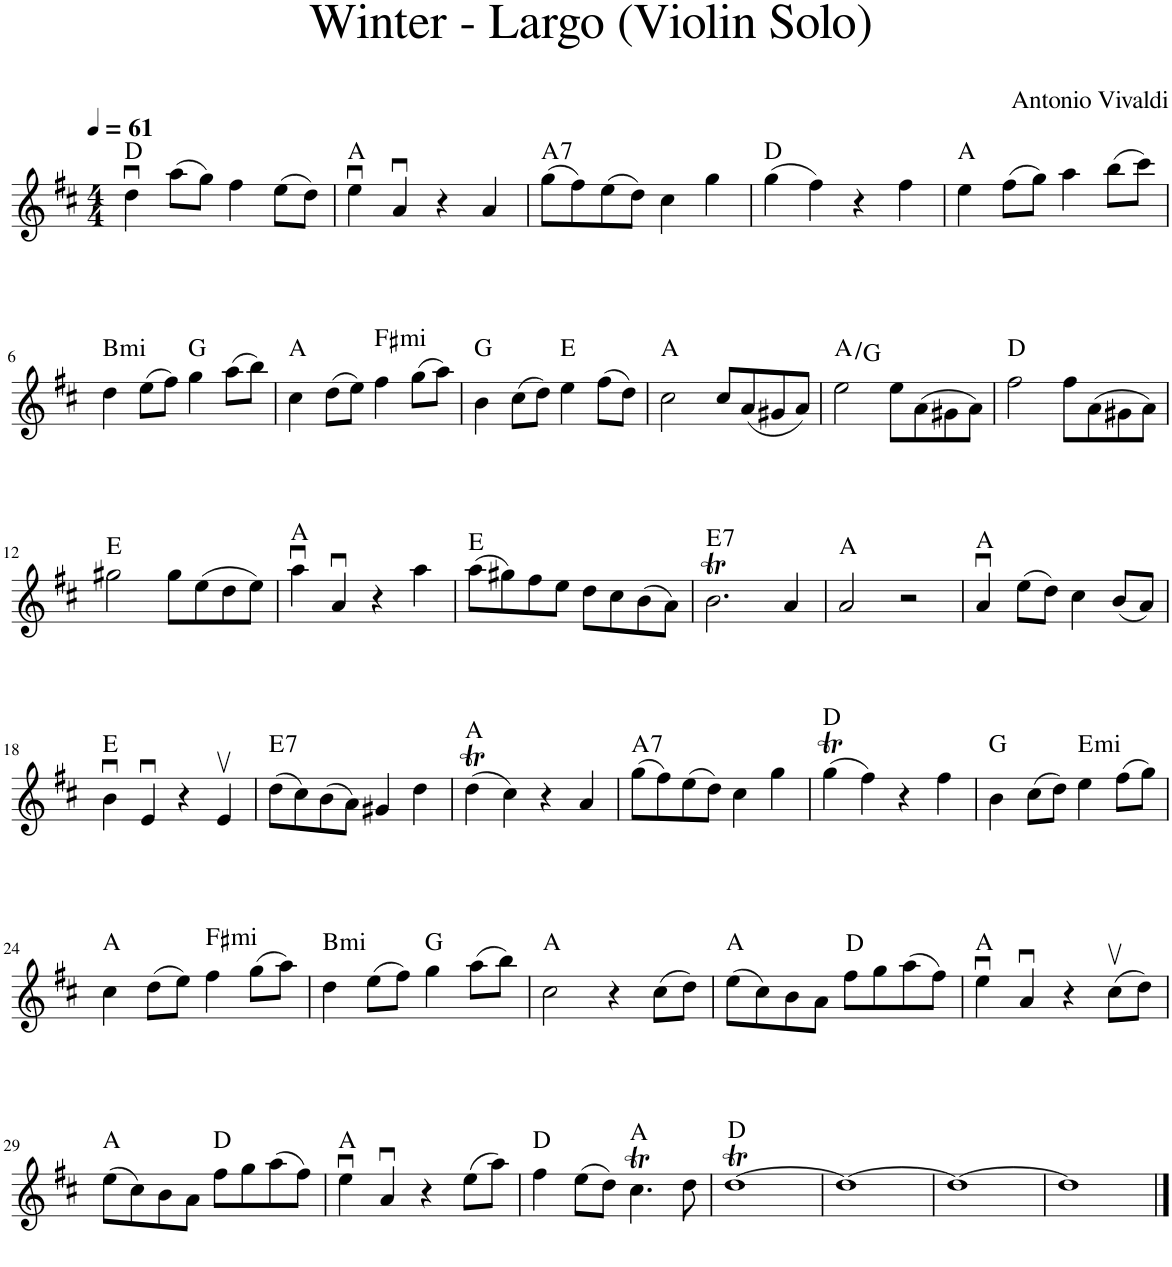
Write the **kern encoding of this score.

**kern	**harte
*part1	*part1
*staff1	*
*I"Violin	*
*I'Vln.	*
*clefG2	*
*k[f#c#]	*
*M4/4	*
*MM61	*
=1	=1
4ddu\	D:maj
(8aa\L	.
8gg\J)	.
4ff#\	.
(8ee\L	.
8dd\J)	.
=2	=2
4eeu\	A:maj
4au/	.
4r	.
4a/	.
=3	=3
!	!LO:H:kt=7
(8gg\L	A:7
8ff#\)	.
(8ee\	.
8dd\J)	.
4cc#\	.
4gg\	.
=4	=4
(4gg\	D:maj
4ff#\)	.
4r	.
4ff#\	.
=5	=5
4ee\	A:maj
(8ff#\L	.
8gg\J)	.
4aa\	.
(8bb\L	.
8ccc#\J)	.
!!LO:LB:g=z
=6	=6
!	!LO:H:kt=mi
4dd\	B:min
(8ee\L	.
8ff#\J)	.
4gg\	G:maj
(8aa\L	.
8bb\J)	.
=7	=7
4cc#\	A:maj
(8dd\L	.
8ee\J)	.
!	!LO:H:kt=mi
4ff#\	F#:min
(8gg\L	.
8aa\J)	.
=8	=8
4b\	G:maj
(8cc#\L	.
8dd\J)	.
4ee\	E:maj
(8ff#\L	.
8dd\J)	.
=9	=9
2cc#\	A:maj
8cc#/L	.
(8a/	.
8g#X/	.
8a/J)	.
=10	=10
2ee\	A:maj/b7
8ee\L	.
(8a\	.
8g#X\	.
8a\J)	.
=11	=11
2ff#\	D:maj
8ff#\L	.
(8a\	.
8g#X\	.
8a\J)	.
!!LO:LB:g=z
=12	=12
2gg#X\	E:maj
8gg#\L	.
(8ee\	.
8dd\	.
8ee\J)	.
=13	=13
4aau\	A:maj
4au/	.
4r	.
4aa\	.
=14	=14
(8aa\L	E:maj
8gg#X\)	.
8ff#\	.
8ee\J	.
8dd\L	.
8cc#\	.
(8b\	.
8a\J)	.
=15	=15
!	!LO:H:kt=7
2.bT\	E:7
4a/	.
=16	=16
2a/	A:maj
2r	.
=17	=17
4au/	A:maj
(8ee\L	.
8dd\J)	.
4cc#\	.
(8b/L	.
8a/J)	.
!!LO:LB:g=z
=18	=18
4bu\	E:maj
4eu/	.
4r	.
4ev/	.
=19	=19
!	!LO:H:kt=7
(8dd\L	E:7
8cc#\)	.
(8b\	.
8a\J)	.
4g#X/	.
4dd\	.
=20	=20
(4ddT\	A:maj
4cc#\)	.
4r	.
4a/	.
=21	=21
!	!LO:H:kt=7
(8gg\L	A:7
8ff#\)	.
(8ee\	.
8dd\J)	.
4cc#\	.
4gg\	.
=22	=22
(4ggT\	D:maj
4ff#\)	.
4r	.
4ff#\	.
=23	=23
4b\	G:maj
(8cc#\L	.
8dd\J)	.
!	!LO:H:kt=mi
4ee\	E:min
(8ff#\L	.
8gg\J)	.
!!LO:LB:g=z
=24	=24
4cc#\	A:maj
(8dd\L	.
8ee\J)	.
!	!LO:H:kt=mi
4ff#\	F#:min
(8gg\L	.
8aa\J)	.
=25	=25
!	!LO:H:kt=mi
4dd\	B:min
(8ee\L	.
8ff#\J)	.
4gg\	G:maj
(8aa\L	.
8bb\J)	.
=26	=26
2cc#\	A:maj
4r	.
(8cc#\L	.
8dd\J)	.
=27	=27
(8ee\L	A:maj
8cc#\)	.
8b\	.
8a\J	.
8ff#\L	D:maj
8gg\	.
(8aa\	.
8ff#\J)	.
=28	=28
4eeu\	A:maj
4au/	.
4r	.
(8cc#v\L	.
8dd\J)	.
!!LO:LB:g=z
=29	=29
(8ee\L	A:maj
8cc#\)	.
8b\	.
8a\J	.
8ff#\L	D:maj
8gg\	.
(8aa\	.
8ff#\J)	.
=30	=30
4eeu\	A:maj
4au/	.
4r	.
(8ee\L	.
8aa\J)	.
=31	=31
4ff#\	D:maj
(8ee\L	.
8dd\J)	.
4.cc#t\	A:maj
8dd\	.
=32	=32
[1ddT	D:maj
=33	=33
1dd_	.
=34	=34
1dd_	.
=35	=35
1dd]	.
==	==
*-	*-
